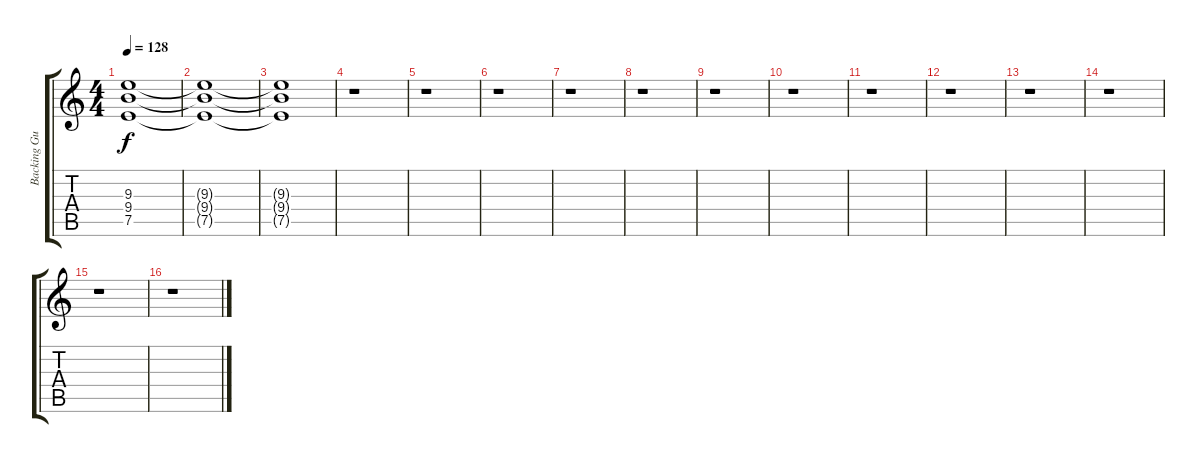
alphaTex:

\track ("Backing Guitar 1" "Backing Gu") {instrument overdrivenguitar}
\staff {score tabs}
\tuning (E4 B3 G3 D3 A2 E2) {hide}
\ts (4 4)
\tempo 128
\clef g2
\ks c
(9.3{t} 9.4{t} 7.5{t}).1{dy f} |
(9.3{t} 9.4{t} 7.5{t}).1 |
(9.3{t} 9.4{t} 7.5{t}).1 |
r.1 |
r.1 |
r.1 |
r.1 |
r.1 |
r.1 |
r.1 |
r.1 |
r.1 |
r.1 |
r.1 |
r.1 |
r.1
